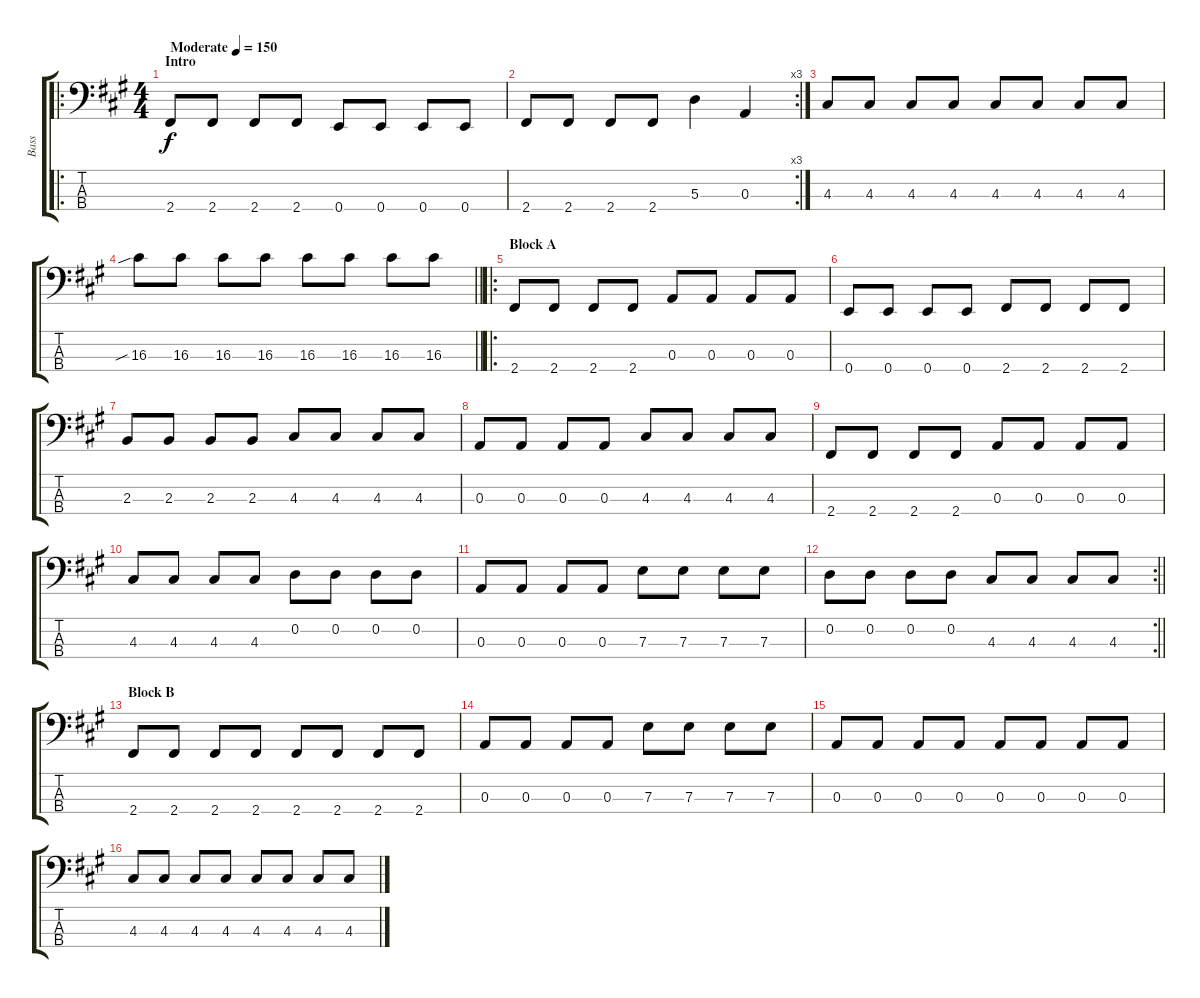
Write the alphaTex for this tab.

\track ("Bass" "Bass") {instrument electricbassfinger}
\staff {score tabs}
\tuning (G2 D2 A1 E1) {hide}
\ro
\ts (4 4)
\section ("" "Intro")
\tempo (150 "Moderate")
\clef f4
\ks f#minor
2.4.8{dy f instrument electricbassfinger} 2.4.8 2.4.8 2.4.8 0.4.8 0.4.8 0.4.8 0.4.8 |
\rc 3
2.4.8 2.4.8 2.4.8 2.4.8 5.3.4 0.3.4 |
4.3.8 4.3.8 4.3.8 4.3.8 4.3.8 4.3.8 4.3.8 4.3.8 |
\barLineRight lightlight
16.3{sib}.8 16.3.8 16.3.8 16.3.8 16.3.8 16.3.8 16.3.8 16.3.8 |
\ro
\section ("" "Block A")
2.4.8 2.4.8 2.4.8 2.4.8 0.3.8 0.3.8 0.3.8 0.3.8 |
0.4.8 0.4.8 0.4.8 0.4.8 2.4.8 2.4.8 2.4.8 2.4.8 |
2.3.8 2.3.8 2.3.8 2.3.8 4.3.8 4.3.8 4.3.8 4.3.8 |
0.3.8 0.3.8 0.3.8 0.3.8 4.3.8 4.3.8 4.3.8 4.3.8 |
2.4.8 2.4.8 2.4.8 2.4.8 0.3.8 0.3.8 0.3.8 0.3.8 |
4.3.8 4.3.8 4.3.8 4.3.8 0.2.8 0.2.8 0.2.8 0.2.8 |
0.3.8 0.3.8 0.3.8 0.3.8 7.3.8 7.3.8 7.3.8 7.3.8 |
\rc 2
\barLineRight lightlight
0.2.8 0.2.8 0.2.8 0.2.8 4.3.8 4.3.8 4.3.8 4.3.8 |
\section ("" "Block B")
2.4.8 2.4.8 2.4.8 2.4.8 2.4.8 2.4.8 2.4.8 2.4.8 |
0.3.8 0.3.8 0.3.8 0.3.8 7.3.8 7.3.8 7.3.8 7.3.8 |
0.3.8 0.3.8 0.3.8 0.3.8 0.3.8 0.3.8 0.3.8 0.3.8 |
4.3.8 4.3.8 4.3.8 4.3.8 4.3.8 4.3.8 4.3.8 4.3.8
